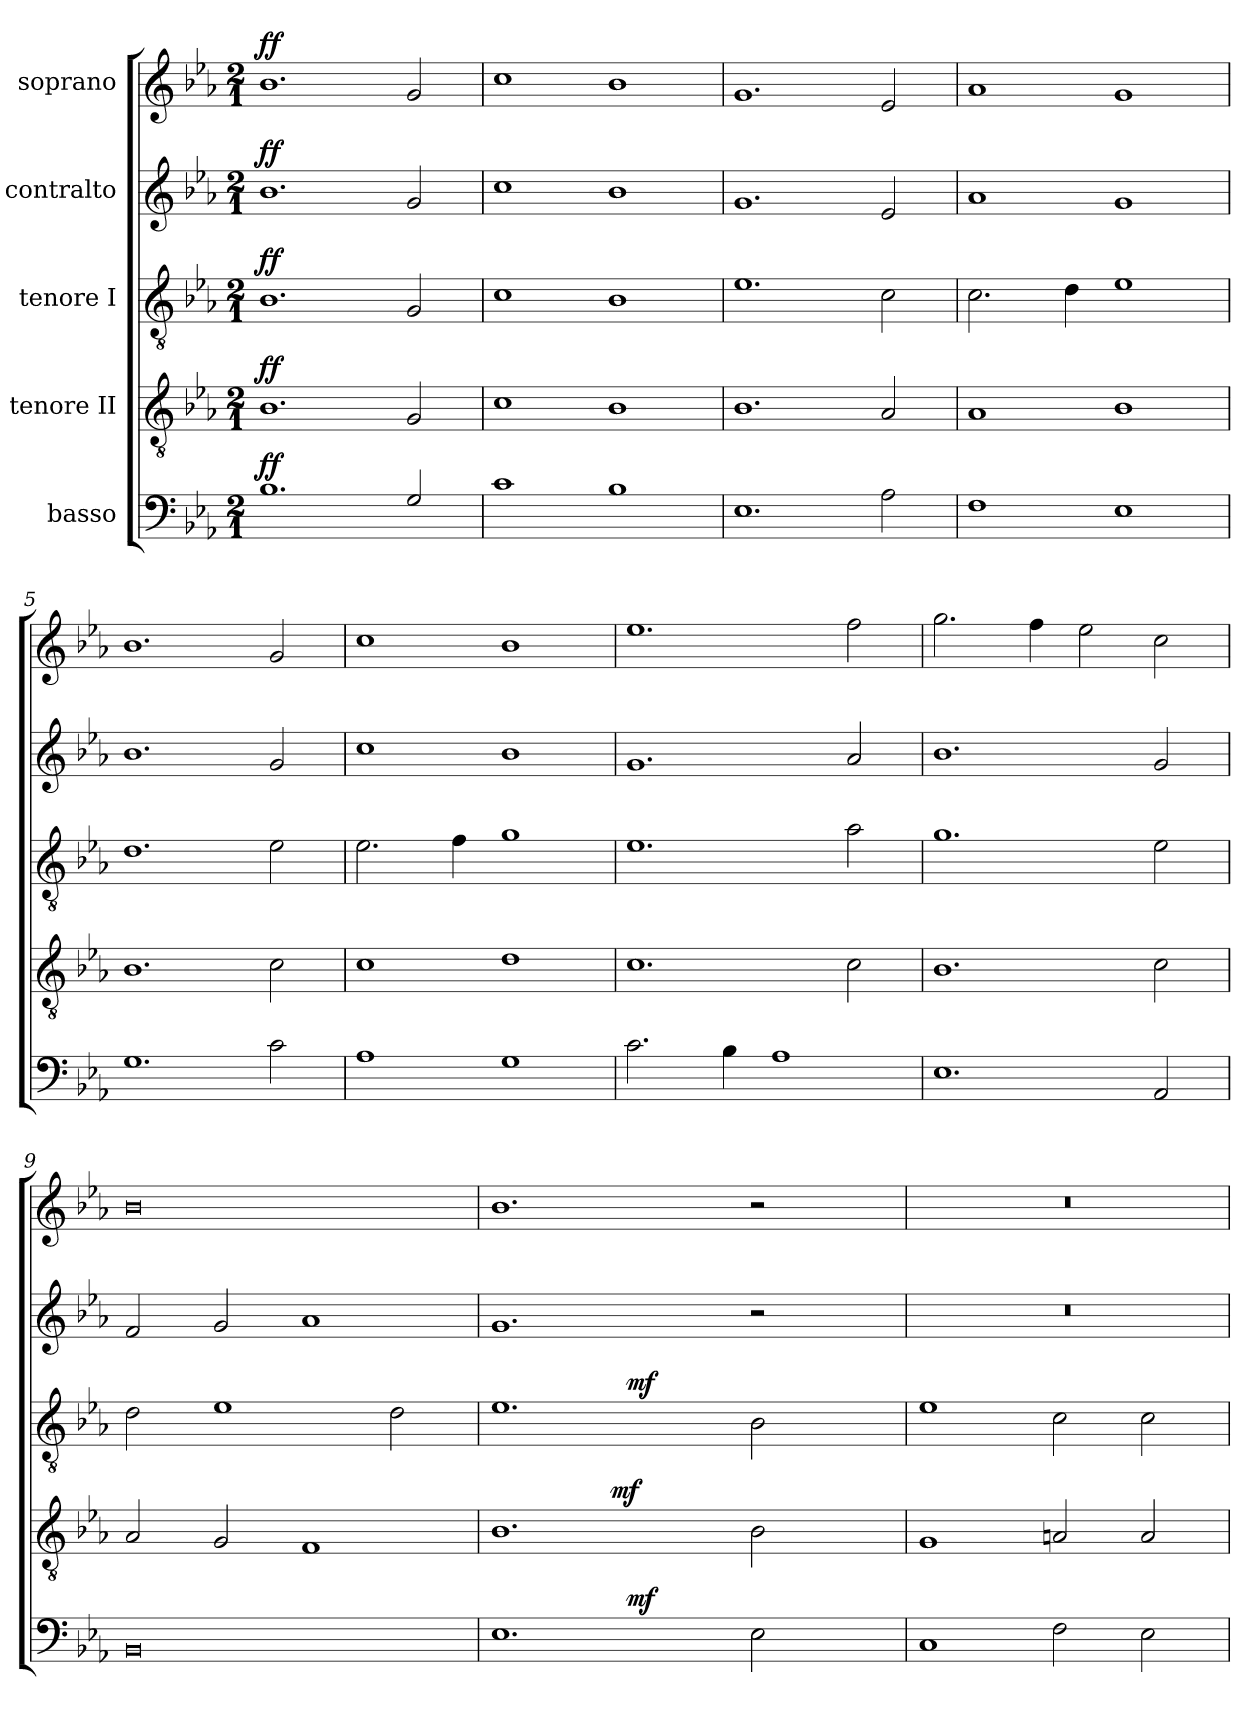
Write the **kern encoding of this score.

**kern	**dynam	**kern	**dynam	**kern	**dynam	**kern	**dynam	**kern	**dynam
*part5	*part5	*part4	*part4	*part3	*part3	*part2	*part2	*part1	*part1
*staff5	*staff5	*staff4	*staff4	*staff3	*staff3	*staff2	*staff2	*staff1	*staff1
*I"basso	*	*I"tenore II	*	*I"tenore I	*	*I"contralto	*	*I"soprano	*
*clefF4	*	*clefGv2	*	*clefGv2	*	*clefG2	*	*clefG2	*
*k[b-e-a-]	*	*k[b-e-a-]	*	*k[b-e-a-]	*	*k[b-e-a-]	*	*k[b-e-a-]	*
*E-:	*	*E-:	*	*E-:	*	*E-:	*	*E-:	*
*M2/1	*	*M2/1	*	*M2/1	*	*M2/1	*	*M2/1	*
=1	=1	=1	=1	=1	=1	=1	=1	=1	=1
!	!LO:DY:a	!	!LO:DY:a	!	!LO:DY:a	!	!LO:DY:a	!	!LO:DY:a
1.B-	ff	1.B-	ff	1.B-	ff	1.b-	ff	1.b-	ff
2G/	.	2G/	.	2G/	.	2g/	.	2g/	.
=2	=2	=2	=2	=2	=2	=2	=2	=2	=2
1c	.	1c	.	1c	.	1cc	.	1cc	.
1B-	.	1B-	.	1B-	.	1b-	.	1b-	.
=3	=3	=3	=3	=3	=3	=3	=3	=3	=3
1.E-	.	1.B-	.	1.e-	.	1.g	.	1.g	.
2A-\	.	2A-/	.	2c\	.	2e-/	.	2e-/	.
=4	=4	=4	=4	=4	=4	=4	=4	=4	=4
1F	.	1A-	.	2.c\	.	1a-	.	1a-	.
.	.	.	.	4d\	.	.	.	.	.
1E-	.	1B-	.	1e-	.	1g	.	1g	.
=5	=5	=5	=5	=5	=5	=5	=5	=5	=5
1.G	.	1.B-	.	1.d	.	1.b-	.	1.b-	.
2c\	.	2c\	.	2e-\	.	2g/	.	2g/	.
!!LO:LB:g=z
=6	=6	=6	=6	=6	=6	=6	=6	=6	=6
1A-	.	1c	.	2.e-\	.	1cc	.	1cc	.
.	.	.	.	4f\	.	.	.	.	.
1G	.	1d	.	1g	.	1b-	.	1b-	.
=7	=7	=7	=7	=7	=7	=7	=7	=7	=7
2.c\	.	1.c	.	1.e-	.	1.g	.	1.ee-	.
4B-\	.	.	.	.	.	.	.	.	.
1A-	.	.	.	.	.	.	.	.	.
.	.	2c\	.	2a-\	.	2a-/	.	2ff\	.
=8	=8	=8	=8	=8	=8	=8	=8	=8	=8
1.E-	.	1.B-	.	1.g	.	1.b-	.	2.gg\	.
.	.	.	.	.	.	.	.	4ff\	.
.	.	.	.	.	.	.	.	2ee-\	.
2AA-/	.	2c\	.	2e-\	.	2g/	.	2cc\	.
=9	=9	=9	=9	=9	=9	=9	=9	=9	=9
0BB-	.	2A-/	.	2d\	.	2f/	.	0b-	.
.	.	2G/	.	1e-	.	2g/	.	.	.
.	.	1F	.	.	.	1a-	.	.	.
.	.	.	.	2d\	.	.	.	.	.
=10	=10	=10	=10	=10	=10	=10	=10	=10	=10
*^	*	*^	*	*^	*	*	*	*	*
1.E-	2ryy	.	1.B-	2ryy	.	1.e-	2ryy	.	1.g	.	1.b-	.
.	8ryy	.	.	16.ryy	.	.	8ryy	.	.	.	.	.
!	!	!	!	!	!LO:DY:a	!	!	!	!	!	!	!
.	.	.	.	1ryy	mf	.	.	.	.	.	.	.
!	!	!LO:DY:a	!	!	!	!	!	!LO:DY:a	!	!	!	!
.	1ryy	mf	.	.	.	.	1ryy	mf	.	.	.	.
2E-\	.	.	2B-\	.	.	2B-\	.	.	2r	.	2r	.
.	.	.	.	4ryy	.	.	.	.	.	.	.	.
.	4.ryy	.	.	.	.	.	4.ryy	.	.	.	.	.
.	.	.	.	8ryy	.	.	.	.	.	.	.	.
.	.	.	.	32ryy	.	.	.	.	.	.	.	.
!!LO:LB:g=z
=11	=11	=11	=11	=11	=11	=11	=11	=11	=11	=11	=11	=11
!	!	!	!	!	!	!	!	!	!LO:N:vis=1	!	!LO:N:vis=1	!
*v	*v	*	*	*	*	*v	*v	*	*	*	*	*
*	*	*v	*v	*	*	*	*	*	*	*
1C	.	1G	.	1e-	.	0r	.	0r	.
2F\	.	2An/	.	2c\	.	.	.	.	.
2E-\	.	2A/	.	2c\	.	.	.	.	.
=	=	=	=	=	=	=	=	=	=
*-	*-	*-	*-	*-	*-	*-	*-	*-	*-
